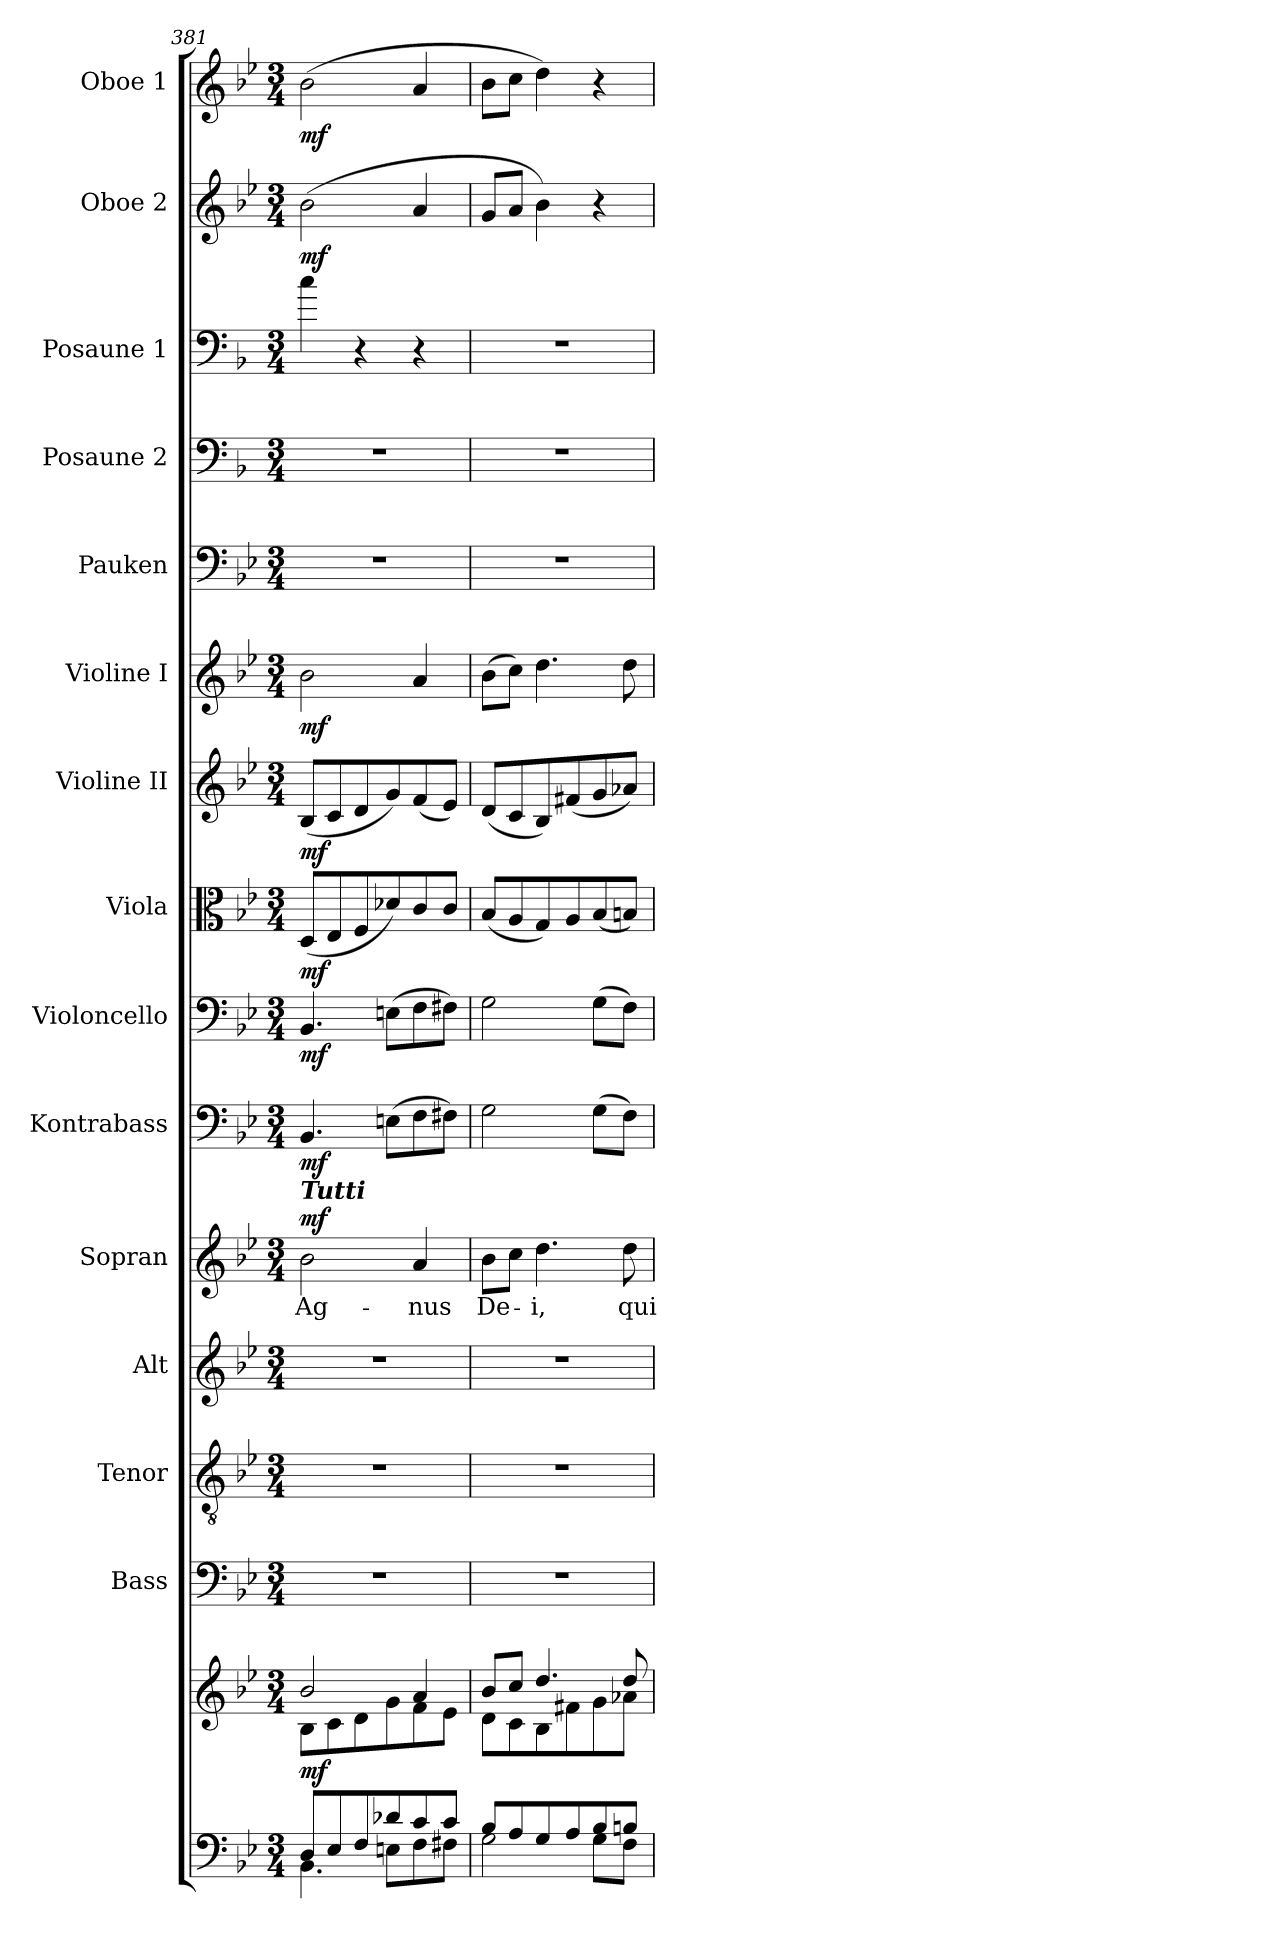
**kern	**kern	**dynam	**kern	**kern	**kern	**kern	**text	**dynam	**kern	**dynam	**kern	**dynam	**kern	**dynam	**kern	**dynam	**kern	**dynam	**kern	**kern	**kern	**kern	**dynam	**kern	**dynam
*part15	*part15	*part15	*part14	*part13	*part12	*part11	*part11	*part11	*part10	*part10	*part9	*part9	*part8	*part8	*part7	*part7	*part6	*part6	*part5	*part4	*part3	*part2	*part2	*part1	*part1
*staff16	*staff15	*staff15/16	*staff14	*staff13	*staff12	*staff11	*staff11	*staff11	*staff10	*staff10	*staff9	*staff9	*staff8	*staff8	*staff7	*staff7	*staff6	*staff6	*staff5	*staff4	*staff3	*staff2	*staff2	*staff1	*staff1
*	*	*	*I"Bass	*I"Tenor	*I"Alt	*I"Sopran	*	*	*I"Kontrabass	*	*I"Violoncello	*	*I"Viola	*	*I"Violine II	*	*I"Violine I	*	*I"Pauken	*I"Posaune 2	*I"Posaune 1	*I"Oboe 2	*	*I"Oboe 1	*
*	*	*	*I'B.	*I'T.	*I'A.	*I'S.	*	*	*I'Kb.	*	*I'Vc.	*	*I'Vla.	*	*I'Vl. II	*	*I'Vl. I	*	*I'Pk.	*I'Pos. 2	*I'Pos. 1	*I'Ob. 2	*	*I'Ob. 1	*
*clefF4	*clefG2	*	*clefF4	*clefGv2	*clefG2	*clefG2	*	*	*clefF4	*	*clefF4	*	*clefC3	*	*clefG2	*	*clefG2	*	*clefF4	*clefF4	*clefF4	*clefG2	*	*clefG2	*
*	*	*	*	*	*	*	*	*	*ITrd7c12	*	*	*	*	*	*	*	*	*	*	*ITrd4c7	*ITrd4c7	*	*	*	*
*k[b-e-]	*k[b-e-]	*	*k[b-e-]	*k[b-e-]	*k[b-e-]	*k[b-e-]	*	*	*k[b-e-]	*	*k[b-e-]	*	*k[b-e-]	*	*k[b-e-]	*	*k[b-e-]	*	*k[b-e-]	*k[b-e-]	*k[b-e-]	*k[b-e-]	*	*k[b-e-]	*
*B-:	*B-:	*	*B-:	*B-:	*B-:	*B-:	*	*	*B-:	*	*B-:	*	*B-:	*	*B-:	*	*B-:	*	*B-:	*B-:	*B-:	*B-:	*	*B-:	*
*M3/4	*M3/4	*	*M3/4	*M3/4	*M3/4	*M3/4	*	*	*M3/4	*	*M3/4	*	*M3/4	*	*M3/4	*	*M3/4	*	*M3/4	*M3/4	*M3/4	*M3/4	*	*M3/4	*
=381	=381	=381	=381	=381	=381	=381	=381	=381	=381	=381	=381	=381	=381	=381	=381	=381	=381	=381	=381	=381	=381	=381	=381	=381	=381
*^	*^	*	*	*	*	*	*	*	*	*	*	*	*	*	*	*	*	*	*	*	*	*	*	*	*
!	!	!	!	!	!	!	!	!LO:TX:a:Bi:t=Tutti	!	!	!	!	!	!	!	!	!	!	!	!	!	!	!	!	!	!	!
!	!	!	!	!LO:DY:b	!	!	!	!	!LO:LY:b	!LO:DY:a	!	!LO:DY:b	!	!LO:DY:b	!	!LO:DY:b	!	!LO:DY:b	!	!LO:DY:b	!	!	!	!	!LO:DY:b	!	!LO:DY:b
8D/L	4.BB-\	2b-/	8B-\L	mf	2.r	2.r	2.r	2b-\	Ag-	mf	4.BBB-/	mf	4.BB-/	mf	(<8D/L	mf	(<8B-/L	mf	2b-\	mf	2.r	2.r	4f\	(>2b-\	mf	(>2b-\	mf
8E-/	.	.	8c\	.	.	.	.	.	.	.	.	.	.	.	8E-/	.	8c/	.	.	.	.	.	.	.	.	.	.
8F/	.	.	8d\	.	.	.	.	.	.	.	.	.	.	.	8F/	.	8d/	.	.	.	.	.	4r	.	.	.	.
8d-X/	8En\L	.	8g\	.	.	.	.	.	.	.	(>8EEn\L	.	(>8En\L	.	8d-X/)	.	8g/)	.	.	.	.	.	.	.	.	.	.
!	!	!	!	!	!	!	!	!	!LO:LY:b	!	!	!	!	!	!	!	!	!	!	!	!	!	!	!	!	!	!
8c/	8F\	4a/	8f\	.	.	.	.	4a/	-nus	.	8FF\	.	8F\	.	8c/	.	(<8f/	.	4a/	.	.	.	4r	4a/	.	4a/	.
8c/J	8F#X\J	.	8e-\J	.	.	.	.	.	.	.	8FF#X\J)	.	8F#X\J)	.	8c/J	.	8e-/J)	.	.	.	.	.	.	.	.	.	.
=382	=382	=382	=382	=382	=382	=382	=382	=382	=382	=382	=382	=382	=382	=382	=382	=382	=382	=382	=382	=382	=382	=382	=382	=382	=382	=382	=382
!	!	!	!	!	!	!	!	!	!LO:LY:b	!	!	!	!	!	!	!	!	!	!	!	!	!	!	!	!	!	!
8B-/L	2G\	8b-/L	8d\L	.	2.r	2.r	2.r	8b-\L	De-	.	2GG\	.	2G\	.	(<8B-/L	.	(<8d/L	.	(>8b-\L	.	2.r	2.r	2.r	8g/L	.	8b-\L	.
8A/	.	8cc/J	8c\	.	.	.	.	8cc\J	.	.	.	.	.	.	8A/	.	8c/	.	8cc\J)	.	.	.	.	8a/J	.	8cc\J	.
!	!	!	!	!	!	!	!	!	!LO:LY:b	!	!	!	!	!	!	!	!	!	!	!	!	!	!	!	!	!	!
8G/	.	4.dd/	8B-\	.	.	.	.	4.dd\	-i,	.	.	.	.	.	8G/)	.	8B-/)	.	4.dd\	.	.	.	.	4b-\)	.	4dd\)	.
8A/	.	.	8f#X\	.	.	.	.	.	.	.	.	.	.	.	8A/	.	(<8f#X/	.	.	.	.	.	.	.	.	.	.
8B-/	8G\L	.	8g\	.	.	.	.	.	.	.	(>8GG\L	.	(>8G\L	.	(<8B-/	.	8g/	.	.	.	.	.	.	4r	.	4r	.
!	!	!	!	!	!	!	!	!	!LO:LY:b	!	!	!	!	!	!	!	!	!	!	!	!	!	!	!	!	!	!
8Bn/J	8F\J	8dd/	8a-X\J	.	.	.	.	8dd\	qui	.	8FF\J)	.	8F\J)	.	8Bn/J)	.	8a-X/J)	.	8dd\	.	.	.	.	.	.	.	.
*v	*v	*	*	*	*	*	*	*	*	*	*	*	*	*	*	*	*	*	*	*	*	*	*	*	*	*	*
*	*v	*v	*	*	*	*	*	*	*	*	*	*	*	*	*	*	*	*	*	*	*	*	*	*	*	*
=	=	=	=	=	=	=	=	=	=	=	=	=	=	=	=	=	=	=	=	=	=	=	=	=	=
*-	*-	*-	*-	*-	*-	*-	*-	*-	*-	*-	*-	*-	*-	*-	*-	*-	*-	*-	*-	*-	*-	*-	*-	*-	*-
